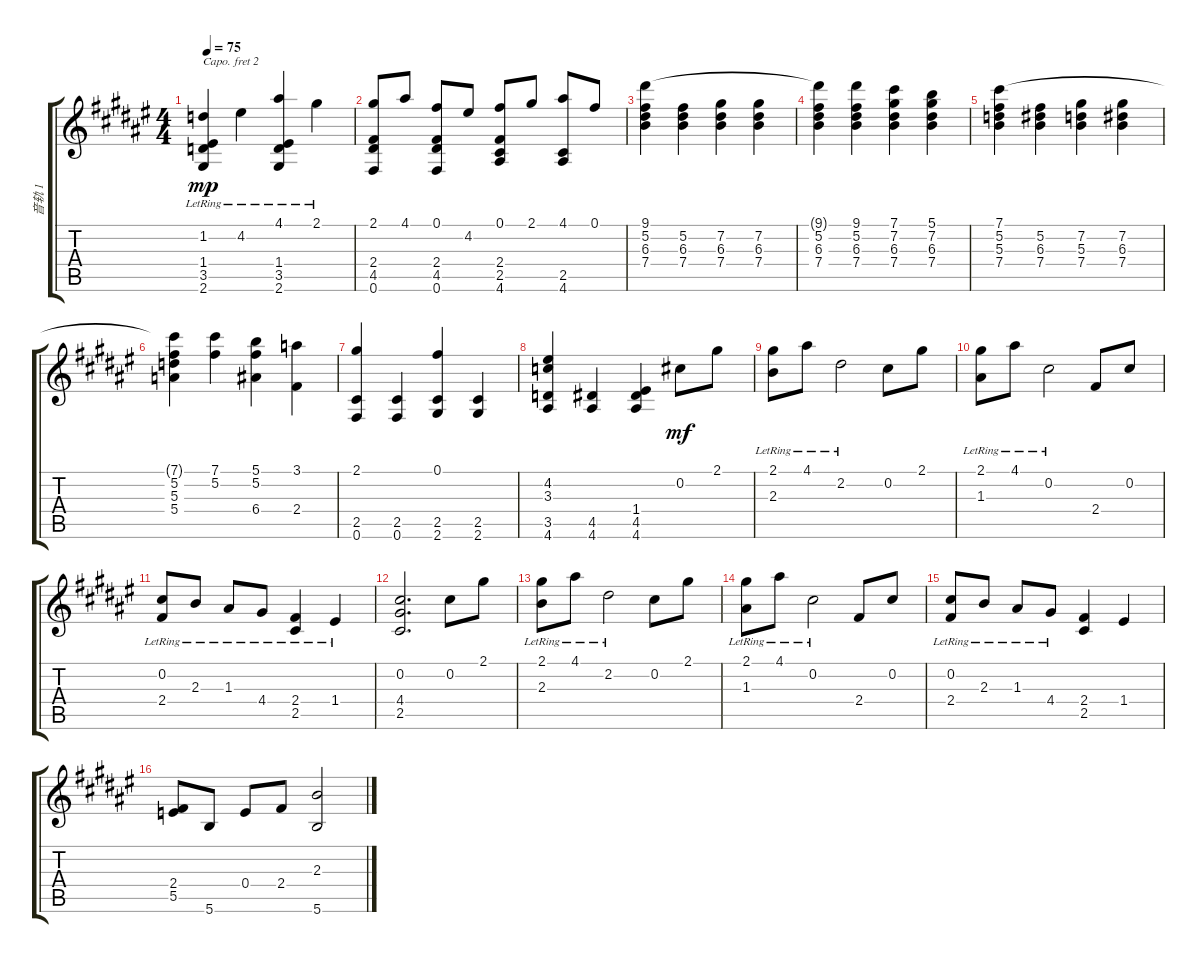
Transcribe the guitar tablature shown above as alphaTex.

\track ("音轨 1" "音轨 1") {instrument acousticguitarnylon}
\staff {score tabs}
\capo 2
\tuning (E4 B3 G3 D3 A2 E2) {hide}
\ts (4 4)
\tempo 75
\clef g2
\ks f#
(1.2{lr} 1.4{lr} 3.5{lr} 2.6{lr}).4{dy mp} 4.2{lr}.4 (4.1{lr} 1.4{lr} 3.5{lr} 2.6{lr}).4 2.1{lr}.4 |
(2.1 2.4 4.5 0.6).8 4.1.8 (0.1 2.4 4.5 0.6).8 4.2.8 (0.1 2.4 2.5 4.6).8 2.1.8 (4.1 2.5 4.6).8 0.1.8 |
(9.1 5.2 6.3 7.4).4 (5.2 6.3 7.4).4 (7.2 6.3 7.4).4 (7.2 6.3 7.4).4 |
(9.1{t} 5.2 6.3 7.4).4 (9.1 5.2 6.3 7.4).4 (7.1 7.2 6.3 7.4).4 (5.1 7.2 6.3 7.4).4 |
(7.1 5.2 5.3 7.4).4 (5.2 6.3 7.4).4 (7.2 5.3 7.4).4 (7.2 6.3 7.4).4 |
(7.1{t} 5.2 5.3 5.4).4 (7.1 5.2).4 (5.1 5.2 6.4).4 (3.1 2.4).4 |
(2.1 2.5 0.6).4 (2.5 0.6).4 (0.1 2.5 2.6).4 (2.5 2.6).4 |
(4.2 3.3 3.5 4.6).4 (4.5 4.6).4 (1.4 4.5 4.6).4 0.2.8{dy mf} 2.1.8 |
(2.1{lr} 2.3).8 4.1{lr}.8 2.2{lr}.2 0.2.8 2.1.8 |
(2.1{lr} 1.3).8 4.1{lr}.8 0.2{lr}.2 2.4.8 0.2.8 |
(0.2{lr} 2.4).8 2.3{lr}.8 1.3{lr}.8 4.4{lr}.8 (2.4{lr} 2.5{lr}).4 1.4{lr}.4 |
(0.2 4.4 2.5).2{d} 0.2.8 2.1.8 |
(2.1{lr} 2.3).8 4.1{lr}.8 2.2{lr}.2 0.2.8 2.1.8 |
(2.1{lr} 1.3).8 4.1{lr}.8 0.2{lr}.2 2.4.8 0.2.8 |
(0.2{lr} 2.4).8 2.3{lr}.8 1.3{lr}.8 4.4{lr}.8 (2.4 2.5).4 1.4.4 |
(2.4 5.5).8 5.6.8 0.4.8 2.4.8 (2.3 5.6).2
